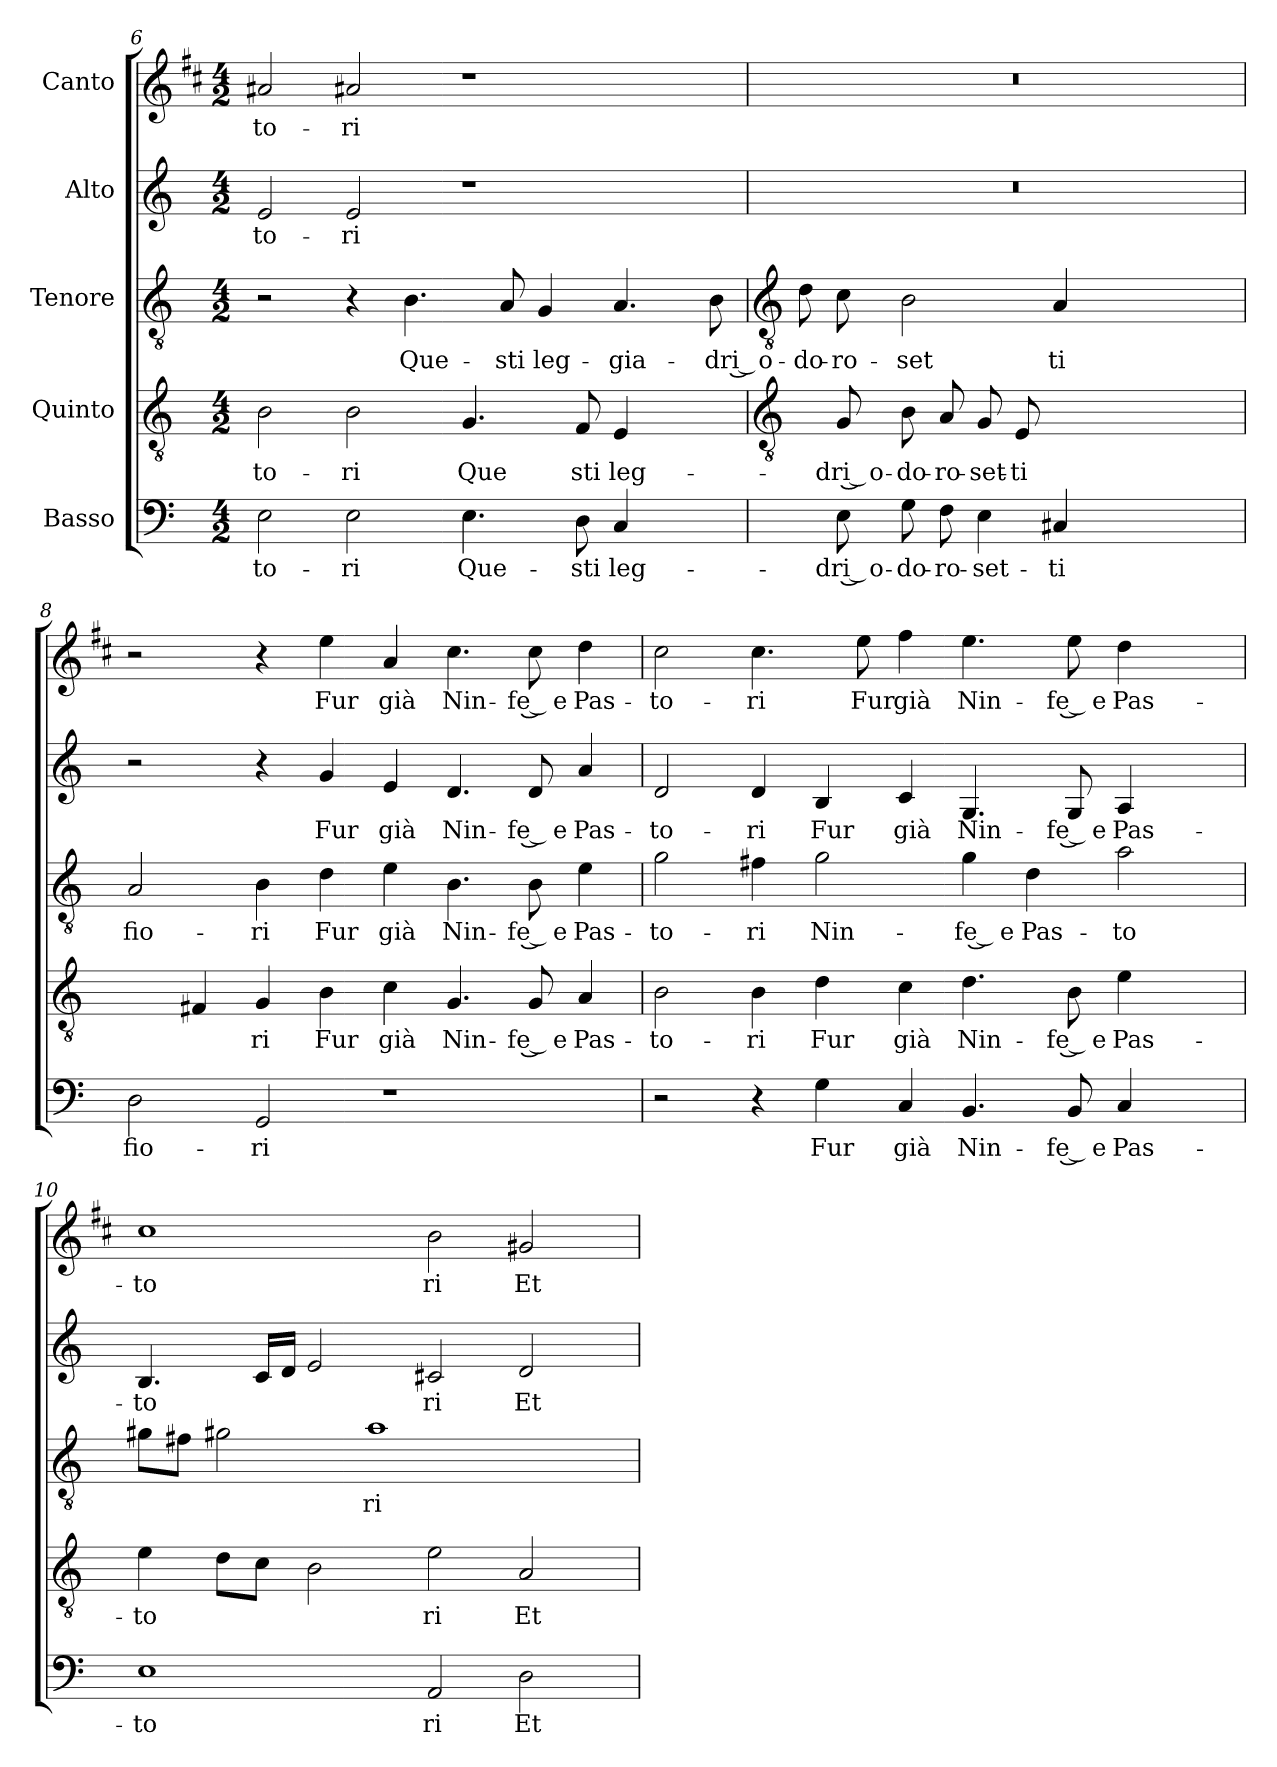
**kern	**text	**kern	**text	**kern	**text	**kern	**text	**kern	**text
*part5	*part5	*part4	*part4	*part3	*part3	*part2	*part2	*part1	*part1
*staff5	*staff5	*staff4	*staff4	*staff3	*staff3	*staff2	*staff2	*staff1	*staff1
*I"Basso	*	*I"Quinto	*	*I"Tenore	*	*I"Alto	*	*I"Canto	*
*clefF4	*	*clefGv2	*	*clefGv2	*	*clefG2	*	*clefG2	*
*	*	*	*	*	*	*	*	*ITrd1c2	*
*k[]	*	*k[]	*	*k[]	*	*k[]	*	*k[]	*
*C:	*	*C:	*	*C:	*	*C:	*	*C:	*
*M4/2	*	*M4/2	*	*M4/2	*	*M4/2	*	*M4/2	*
=6	=6	=6	=6	=6	=6	=6	=6	=6	=6
!	!LO:LY:b	!	!LO:LY:b	!	!	!	!LO:LY:b	!	!LO:LY:b
2E	-to-	2B	-to-	2r	.	2e	-to-	2g#X	-to-
!	!LO:LY:b	!	!LO:LY:b	!	!	!	!LO:LY:b	!	!LO:LY:b
2E	-ri	2B	-ri	4r	.	2e	-ri	2g#X	-ri
!	!	!	!	!	!LO:LY:b	!	!	!	!
.	.	.	.	4.B	Que-	.	.	.	.
!	!LO:LY:b	!	!LO:LY:b	!	!	!	!	!	!
4.E	Que-	4.G	Que	.	.	1r	.	1r	.
!	!	!	!	!	!LO:LY:b	!	!	!	!
.	.	.	.	8A	-sti	.	.	.	.
!	!	!	!	!	!LO:LY:b	!	!	!	!
.	.	.	.	4G	leg-	.	.	.	.
!	!LO:LY:b	!	!LO:LY:b	!	!	!	!	!	!
8D	-sti	8F	sti	.	.	.	.	.	.
!	!LO:LY:b	!	!LO:LY:b	!	!LO:LY:b	!	!	!	!
4C	leg-	4E	leg-	4.A	-gia-	.	.	.	.
!	!LO:LY:b	!	!LO:LY:b	!	!	!	!	!	!
[4Dyy	-gia	[4F#Xyy	-gia	.	.	.	.	.	.
!	!	!	!	!	!LO:LY:b	!	!	!	!
.	.	.	.	8B	-dri͜ o-	.	.	.	.
!!LO:LB:g=z
=7	=7	=7	=7	=7	=7	=7	=7	=7	=7
*	*	*clefGv2	*	*clefGv2	*	*	*	*	*
!	!	!	!	!	!LO:LY:b	!	!	!	!
8Dyy]	.	8F#yy]	.	8d	-do-	0r	.	0r	.
!	!LO:LY:b	!	!LO:LY:b	!	!LO:LY:b	!	!	!	!
8E	dri͜ o-	8G	dri͜ o-	8c	-ro-	.	.	.	.
!	!LO:LY:b	!	!LO:LY:b	!	!LO:LY:b	!	!	!	!
8G	-do-	8B	-do-	2B	-set	.	.	.	.
!	!LO:LY:b	!	!LO:LY:b	!	!	!	!	!	!
8F	-ro-	8A	-ro-	.	.	.	.	.	.
!	!LO:LY:b	!	!LO:LY:b	!	!	!	!	!	!
4E	-set-	8G	-set-	.	.	.	.	.	.
!	!	!	!LO:LY:b	!	!	!	!	!	!
.	.	8E	-ti	.	.	.	.	.	.
!	!LO:LY:b	!	!LO:LY:b	!	!LO:LY:b	!	!	!	!
4C#X	-ti	[4Gyy	fio	4A	ti	.	.	.	.
1ryy	.	1ryy	.	1ryy	.	.	.	.	.
=8	=8	=8	=8	=8	=8	=8	=8	=8	=8
!	!LO:LY:b	!	!	!	!LO:LY:b	!	!	!	!
2D	fio-	4Gyy]	.	2A	fio-	2r	.	2r	.
.	.	4F#X	.	.	.	.	.	.	.
!	!LO:LY:b	!	!LO:LY:b	!	!LO:LY:b	!	!	!	!
2GG	-ri	4G	ri	4B	-ri	4r	.	4r	.
!	!	!	!LO:LY:b	!	!LO:LY:b	!	!LO:LY:b	!	!LO:LY:b
.	.	4B	Fur	4d	Fur	4g	Fur	4dd	Fur
!	!	!	!LO:LY:b	!	!LO:LY:b	!	!LO:LY:b	!	!LO:LY:b
1r	.	4c	già	4e	già	4e	già	4g	già
!	!	!	!LO:LY:b	!	!LO:LY:b	!	!LO:LY:b	!	!LO:LY:b
.	.	4.G	Nin-	4.B	Nin-	4.d	Nin-	4.b	Nin-
!	!	!	!LO:LY:b	!	!LO:LY:b	!	!LO:LY:b	!	!LO:LY:b
.	.	8G	-fe͜ e	8B	-fe͜ e	8d	-fe͜ e	8b	-fe͜ e
!	!	!	!LO:LY:b	!	!LO:LY:b	!	!LO:LY:b	!	!LO:LY:b
.	.	4A	Pas-	4e	Pas-	4a	Pas-	4cc	Pas-
=9	=9	=9	=9	=9	=9	=9	=9	=9	=9
!	!	!	!LO:LY:b	!	!LO:LY:b	!	!LO:LY:b	!	!LO:LY:b
2r	.	2B	-to-	2g	-to-	2d	-to-	2b	-to-
!	!	!	!LO:LY:b	!	!LO:LY:b	!	!LO:LY:b	!	!LO:LY:b
4r	.	4B	-ri	4f#X	-ri	4d	-ri	4.b	-ri
!	!LO:LY:b	!	!LO:LY:b	!	!LO:LY:b	!	!LO:LY:b	!	!
4G	Fur	4d	Fur	2g	Nin-	4B	Fur	.	.
!	!	!	!	!	!	!	!	!	!LO:LY:b
.	.	.	.	.	.	.	.	8dd	Fur
!	!LO:LY:b	!	!LO:LY:b	!	!	!	!LO:LY:b	!	!LO:LY:b
4C	già	4c	già	.	.	4c	già	4ee	già
!	!LO:LY:b	!	!LO:LY:b	!	!LO:LY:b	!	!LO:LY:b	!	!LO:LY:b
4.BB	Nin-	4.d	Nin-	4g	-fe͜ e	4.G	Nin-	4.dd	Nin-
!	!	!	!	!	!LO:LY:b	!	!	!	!
.	.	.	.	4d	Pas-	.	.	.	.
!	!LO:LY:b	!	!LO:LY:b	!	!	!	!LO:LY:b	!	!LO:LY:b
8BB	-fe͜ e	8B	-fe͜ e	.	.	8G	-fe͜ e	8dd	-fe͜ e
!	!LO:LY:b	!	!LO:LY:b	!	!LO:LY:b	!	!LO:LY:b	!	!LO:LY:b
4C	Pas-	4e	Pas-	2a	-to	4A	Pas-	4cc	Pas-
4ryy	.	4ryy	.	.	.	4ryy	.	4ryy	.
=10	=10	=10	=10	=10	=10	=10	=10	=10	=10
!	!LO:LY:b	!	!LO:LY:b	!	!	!	!LO:LY:b	!	!LO:LY:b
1E	-to	4e	-to	8g#XL	.	4.B	-to	1b	-to
.	.	.	.	8f#XJ	.	.	.	.	.
.	.	8dL	.	2g#X	.	.	.	.	.
.	.	8cJ	.	.	.	16cLL	.	.	.
.	.	.	.	.	.	16dJJ	.	.	.
.	.	2B	.	.	.	2e	.	.	.
!	!	!	!	!	!LO:LY:b	!	!	!	!
.	.	.	.	1a	ri	.	.	.	.
!	!LO:LY:b	!	!LO:LY:b	!	!	!	!LO:LY:b	!	!LO:LY:b
2AA	ri	2e	ri	.	.	2c#X	ri	2a	ri
!	!LO:LY:b	!	!LO:LY:b	!	!	!	!LO:LY:b	!	!LO:LY:b
2D	Et	2A	Et	.	.	2d	Et	2f#X	Et
.	.	.	.	4ryy	.	.	.	.	.
=	=	=	=	=	=	=	=	=	=
*-	*-	*-	*-	*-	*-	*-	*-	*-	*-
